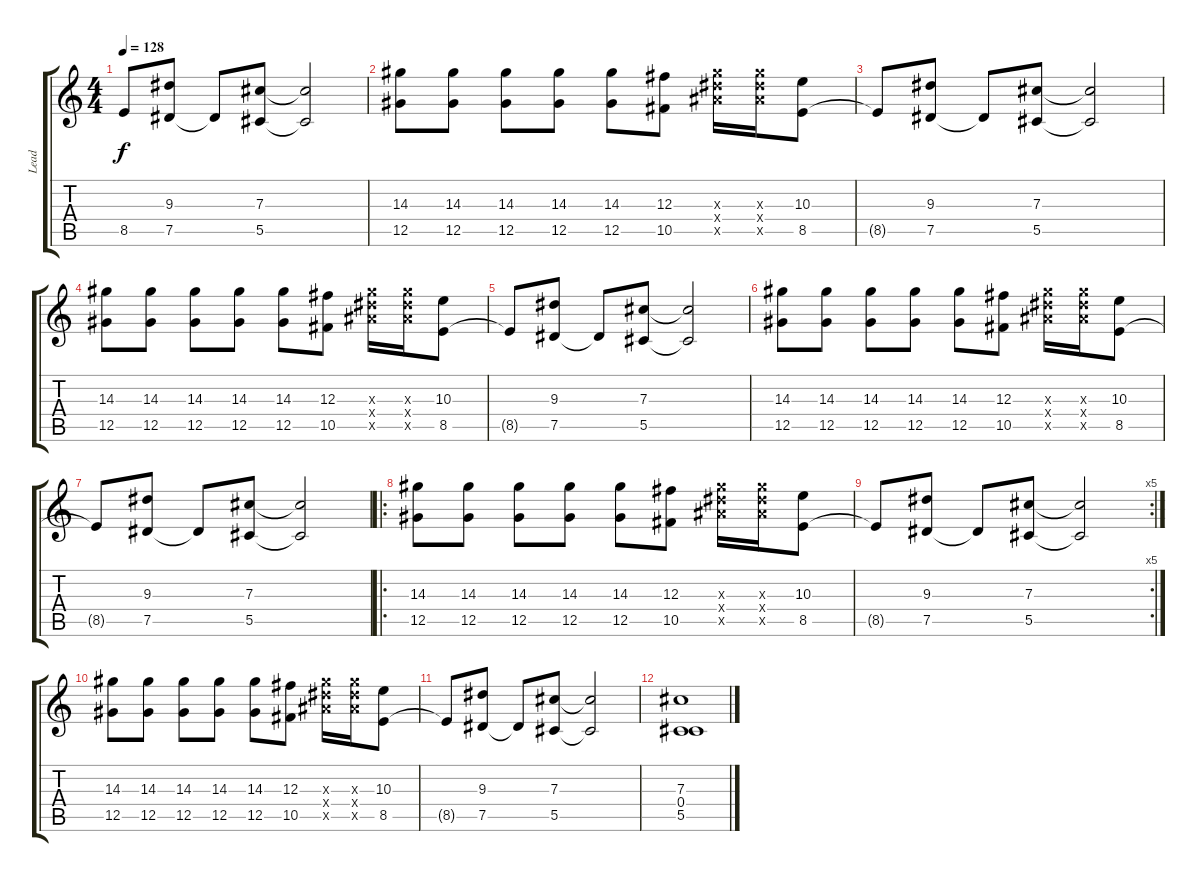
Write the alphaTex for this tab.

\track ("Lead" "Lead") {instrument overdrivenguitar}
\staff {score tabs}
\tuning (Eb4 Bb3 Gb3 Db3 Ab2 Eb2) {hide}
\ts (4 4)
\tempo 128
\clef g2
\ks c
8.5{t}.8{dy f} (9.3 7.5).8 7.5{t}.8 (7.3 5.5).8 (7.3{t} 5.5{t}).2 |
(14.3 12.5).8 (14.3 12.5).8 (14.3 12.5).8 (14.3 12.5).8 (14.3 12.5).8 (12.3 10.5).8 (14.3{x} 14.4{x} 14.5{x}).16 (14.3{x} 14.4{x} 14.5{x}).16 (10.3 8.5).8 |
8.5{t}.8 (9.3 7.5).8 7.5{t}.8 (7.3 5.5).8 (7.3{t} 5.5{t}).2 |
(14.3 12.5).8 (14.3 12.5).8 (14.3 12.5).8 (14.3 12.5).8 (14.3 12.5).8 (12.3 10.5).8 (14.3{x} 14.4{x} 14.5{x}).16 (14.3{x} 14.4{x} 14.5{x}).16 (10.3 8.5).8 |
8.5{t}.8 (9.3 7.5).8 7.5{t}.8 (7.3 5.5).8 (7.3{t} 5.5{t}).2 |
(14.3 12.5).8 (14.3 12.5).8 (14.3 12.5).8 (14.3 12.5).8 (14.3 12.5).8 (12.3 10.5).8 (14.3{x} 14.4{x} 14.5{x}).16 (14.3{x} 14.4{x} 14.5{x}).16 (10.3 8.5).8 |
8.5{t}.8 (9.3 7.5).8 7.5{t}.8 (7.3 5.5).8 (7.3{t} 5.5{t}).2 |
\ro
(14.3 12.5).8 (14.3 12.5).8 (14.3 12.5).8 (14.3 12.5).8 (14.3 12.5).8 (12.3 10.5).8 (14.3{x} 14.4{x} 14.5{x}).16 (14.3{x} 14.4{x} 14.5{x}).16 (10.3 8.5).8 |
\rc 5
8.5{t}.8 (9.3 7.5).8 7.5{t}.8 (7.3 5.5).8 (7.3{t} 5.5{t}).2 |
(14.3 12.5).8 (14.3 12.5).8 (14.3 12.5).8 (14.3 12.5).8 (14.3 12.5).8 (12.3 10.5).8 (14.3{x} 14.4{x} 14.5{x}).16 (14.3{x} 14.4{x} 14.5{x}).16 (10.3 8.5).8 |
8.5{t}.8 (9.3 7.5).8 7.5{t}.8 (7.3 5.5).8 (7.3{t} 5.5{t}).2 |
(7.3 0.4 5.5).1
